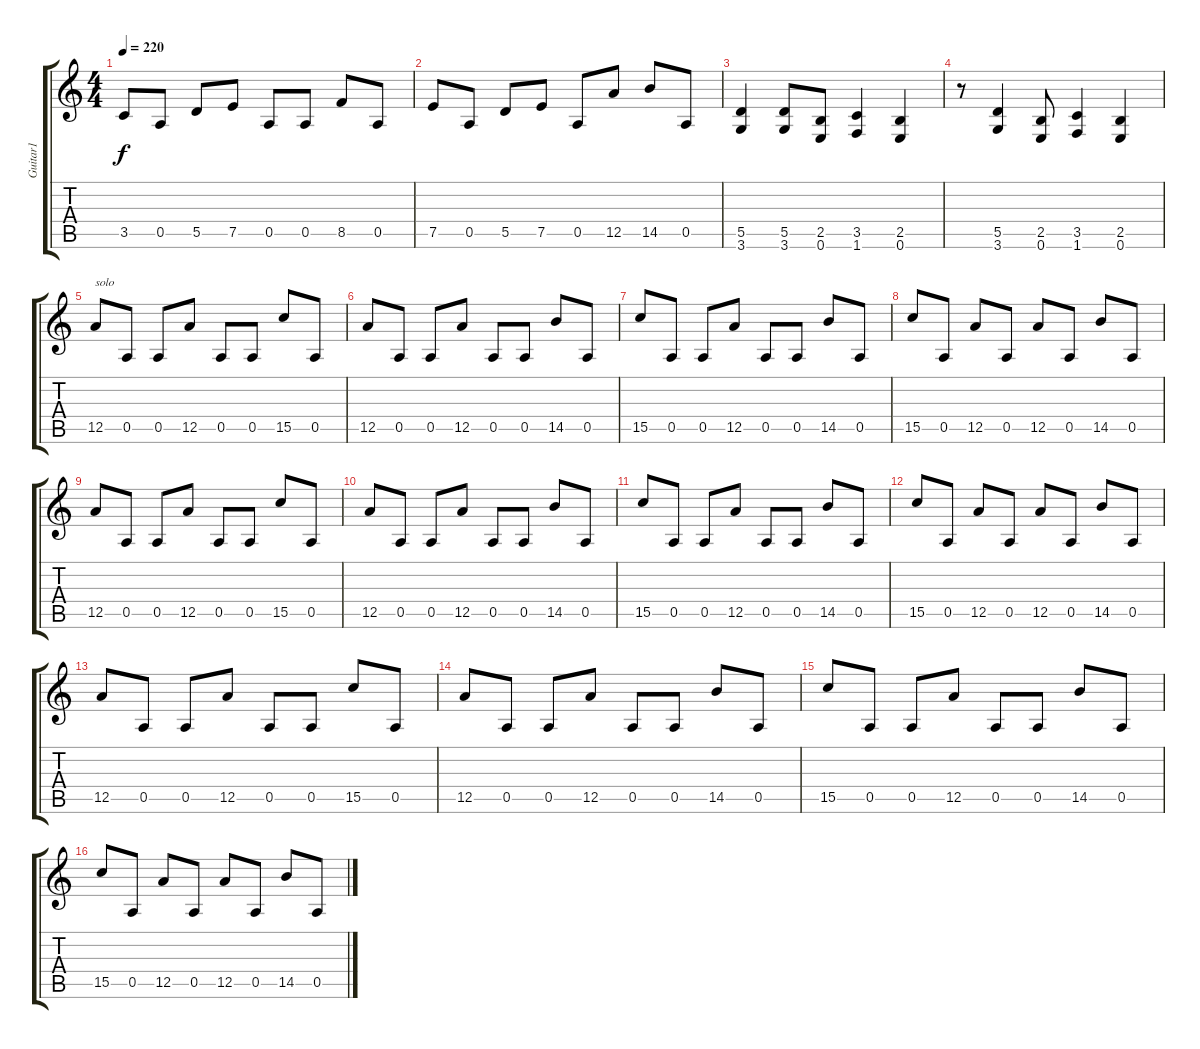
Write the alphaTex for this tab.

\track ("Guitar1" "Guitar1") {instrument acousticguitarsteel}
\staff {score tabs}
\tuning (E4 B3 G3 D3 A2 E2) {hide}
\ts (4 4)
\tempo 220
\clef g2
\ks c
3.5.8{dy f} 0.5.8 5.5.8 7.5.8 0.5.8 0.5.8 8.5.8 0.5.8 |
7.5.8 0.5.8 5.5.8 7.5.8 0.5.8 12.5.8 14.5.8 0.5.8 |
(5.5 3.6).4 (5.5 3.6).8 (2.5 0.6).8 (3.5 1.6).4 (2.5 0.6).4 |
r.8 (5.5 3.6).4 (2.5 0.6).8 (3.5 1.6).4 (2.5 0.6).4 |
12.5.8{txt "solo"} 0.5.8 0.5.8 12.5.8 0.5.8 0.5.8 15.5.8 0.5.8 |
12.5.8 0.5.8 0.5.8 12.5.8 0.5.8 0.5.8 14.5.8 0.5.8 |
15.5.8 0.5.8 0.5.8 12.5.8 0.5.8 0.5.8 14.5.8 0.5.8 |
15.5.8 0.5.8 12.5.8 0.5.8 12.5.8 0.5.8 14.5.8 0.5.8 |
12.5.8 0.5.8 0.5.8 12.5.8 0.5.8 0.5.8 15.5.8 0.5.8 |
12.5.8 0.5.8 0.5.8 12.5.8 0.5.8 0.5.8 14.5.8 0.5.8 |
15.5.8 0.5.8 0.5.8 12.5.8 0.5.8 0.5.8 14.5.8 0.5.8 |
15.5.8 0.5.8 12.5.8 0.5.8 12.5.8 0.5.8 14.5.8 0.5.8 |
12.5.8 0.5.8 0.5.8 12.5.8 0.5.8 0.5.8 15.5.8 0.5.8 |
12.5.8 0.5.8 0.5.8 12.5.8 0.5.8 0.5.8 14.5.8 0.5.8 |
15.5.8 0.5.8 0.5.8 12.5.8 0.5.8 0.5.8 14.5.8 0.5.8 |
15.5.8 0.5.8 12.5.8 0.5.8 12.5.8 0.5.8 14.5.8 0.5.8
